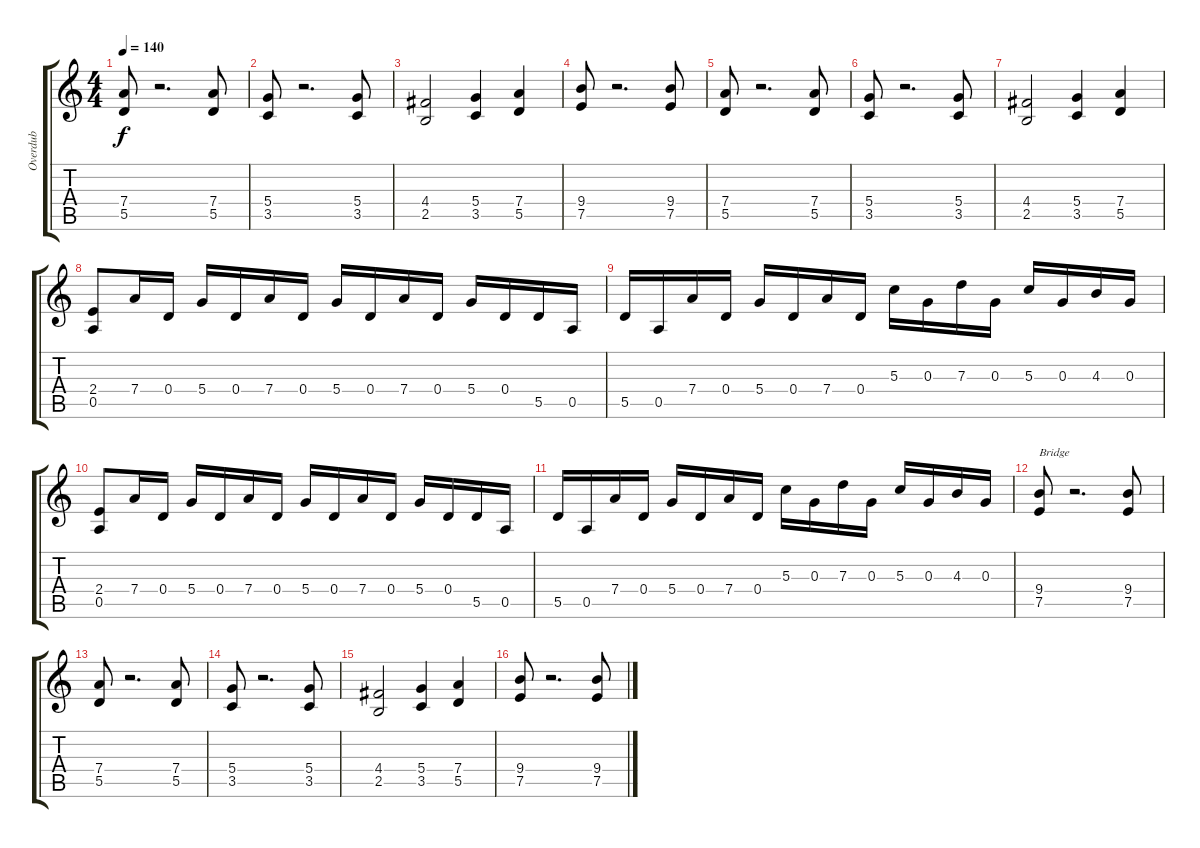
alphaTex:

\track ("Overdub" "Overdub") {instrument distortionguitar}
\staff {score tabs}
\tuning (E4 B3 G3 D3 A2 E2) {hide}
\ts (4 4)
\tempo 140
\clef g2
\ks c
(7.4 5.5).8{dy f} r.2{d} (7.4 5.5).8 |
(5.4 3.5).8 r.2{d} (5.4 3.5).8 |
(4.4 2.5).2 (5.4 3.5).4 (7.4 5.5).4 |
(9.4 7.5).8 r.2{d} (9.4 7.5).8 |
(7.4 5.5).8 r.2{d} (7.4 5.5).8 |
(5.4 3.5).8 r.2{d} (5.4 3.5).8 |
(4.4 2.5).2 (5.4 3.5).4 (7.4 5.5).4 |
(2.4 0.5).8 7.4.16 0.4.16 5.4.16 0.4.16 7.4.16 0.4.16 5.4.16 0.4.16 7.4.16 0.4.16 5.4.16 0.4.16 5.5.16 0.5.16 |
5.5.16 0.5.16 7.4.16 0.4.16 5.4.16 0.4.16 7.4.16 0.4.16 5.3.16 0.3.16 7.3.16 0.3.16 5.3.16 0.3.16 4.3.16 0.3.16 |
(2.4 0.5).8 7.4.16 0.4.16 5.4.16 0.4.16 7.4.16 0.4.16 5.4.16 0.4.16 7.4.16 0.4.16 5.4.16 0.4.16 5.5.16 0.5.16 |
5.5.16 0.5.16 7.4.16 0.4.16 5.4.16 0.4.16 7.4.16 0.4.16 5.3.16 0.3.16 7.3.16 0.3.16 5.3.16 0.3.16 4.3.16 0.3.16 |
(9.4 7.5).8{txt "Bridge"} r.2{d} (9.4 7.5).8 |
(7.4 5.5).8 r.2{d} (7.4 5.5).8 |
(5.4 3.5).8 r.2{d} (5.4 3.5).8 |
(4.4 2.5).2 (5.4 3.5).4 (7.4 5.5).4 |
(9.4 7.5).8 r.2{d} (9.4 7.5).8
